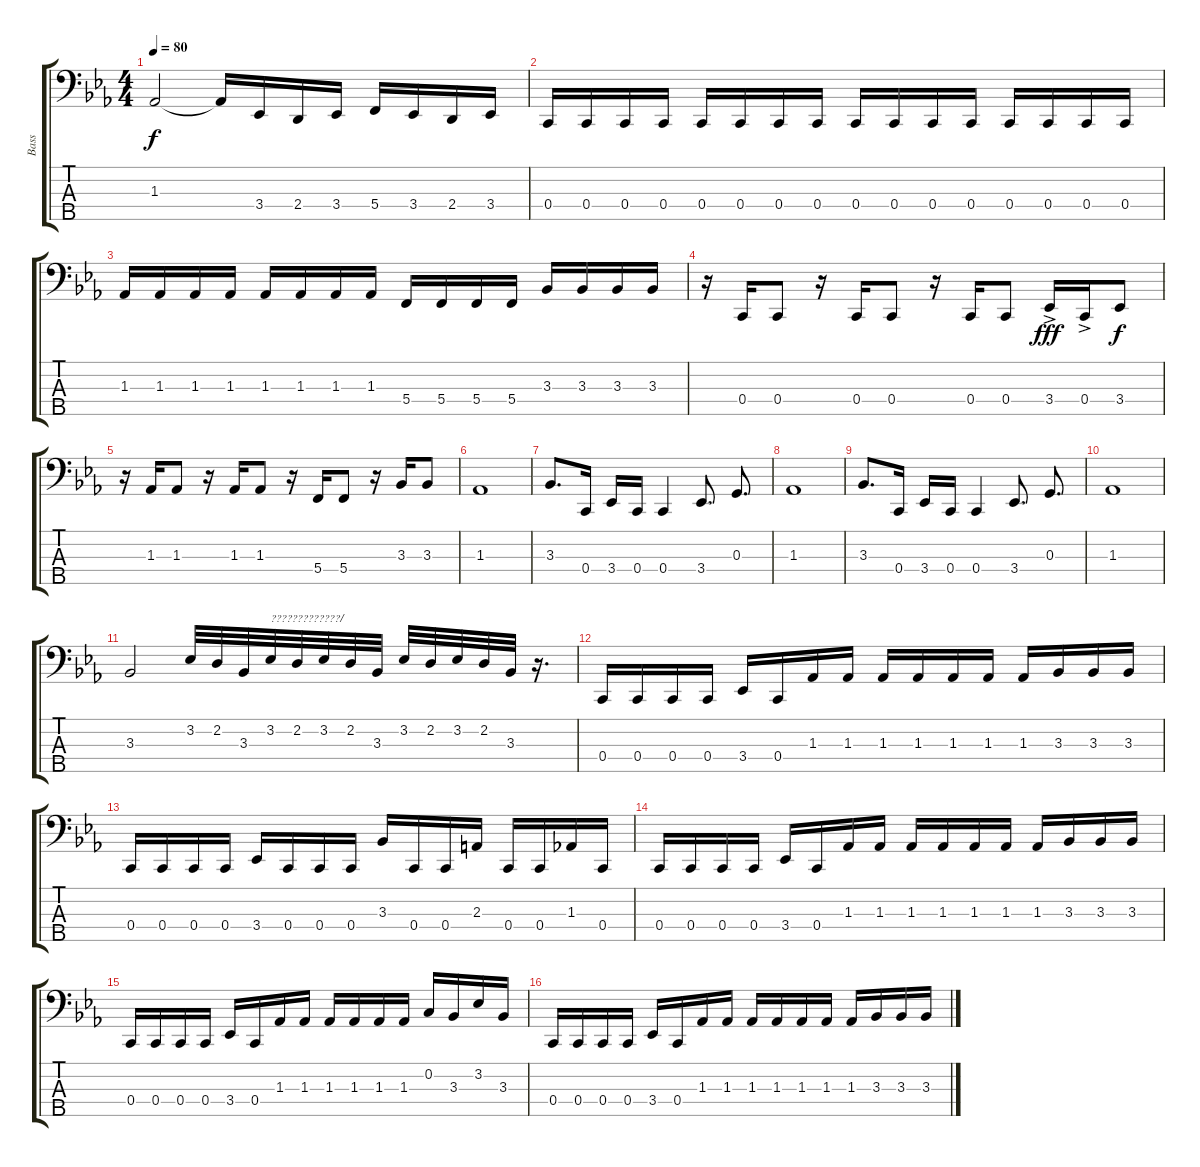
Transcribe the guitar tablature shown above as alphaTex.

\track ("Bass" "Bass") {instrument electricbassfinger}
\staff {score tabs}
\tuning (F2 C2 G1 C1 B0) {hide}
\ts (4 4)
\tempo 80
\clef f4
\ks eb
1.3.2{dy f} 1.3{t}.16 3.4.16 2.4.16 3.4.16 5.4.16 3.4.16 2.4.16 3.4.16 |
0.4.16 0.4.16 0.4.16 0.4.16 0.4.16 0.4.16 0.4.16 0.4.16 0.4.16 0.4.16 0.4.16 0.4.16 0.4.16 0.4.16 0.4.16 0.4.16 |
1.3.16 1.3.16 1.3.16 1.3.16 1.3.16 1.3.16 1.3.16 1.3.16 5.4.16 5.4.16 5.4.16 5.4.16 3.3.16 3.3.16 3.3.16 3.3.16 |
r.16 0.4.16 0.4.8 r.16 0.4.16 0.4.8 r.16 0.4.16 0.4.8 3.4{ac}.16{dy fff} 0.4{ac}.16 3.4.8{dy f} |
r.16 1.3.16 1.3.8 r.16 1.3.16 1.3.8 r.16 5.4.16 5.4.8 r.16 3.3.16 3.3.8 |
1.3.1 |
3.3.8{d} 0.4.16 3.4.16 0.4.16 0.4.4 3.4.8{d} 0.3.8{d} |
1.3.1 |
3.3.8{d} 0.4.16 3.4.16 0.4.16 0.4.4 3.4.8{d} 0.3.8{d} |
1.3.1 |
3.3.2{instrument electricbassfinger} 3.2.32 2.2.32 3.3.32 3.2.32{txt "?????????????/"} 2.2.32 3.2.32 2.2.32 3.3.32 3.2.32 2.2.32 3.2.32 2.2.32 3.3.32 r.16{d} |
0.4.16{instrument slapbass2} 0.4.16 0.4.16 0.4.16 3.4.16 0.4.16 1.3.16 1.3.16 1.3.16 1.3.16 1.3.16 1.3.16 1.3.16 3.3.16 3.3.16 3.3.16 |
0.4.16 0.4.16 0.4.16 0.4.16 3.4.16 0.4.16 0.4.16 0.4.16 3.3.16 0.4.16 0.4.16 2.3.16 0.4.16 0.4.16 1.3.16 0.4.16 |
0.4.16 0.4.16 0.4.16 0.4.16 3.4.16 0.4.16 1.3.16 1.3.16 1.3.16 1.3.16 1.3.16 1.3.16 1.3.16 3.3.16 3.3.16 3.3.16 |
0.4.16 0.4.16 0.4.16 0.4.16 3.4.16 0.4.16 1.3.16 1.3.16 1.3.16 1.3.16 1.3.16 1.3.16 0.2.16 3.3.16 3.2.16 3.3.16 |
0.4.16 0.4.16 0.4.16 0.4.16 3.4.16 0.4.16 1.3.16 1.3.16 1.3.16 1.3.16 1.3.16 1.3.16 1.3.16 3.3.16 3.3.16 3.3.16
